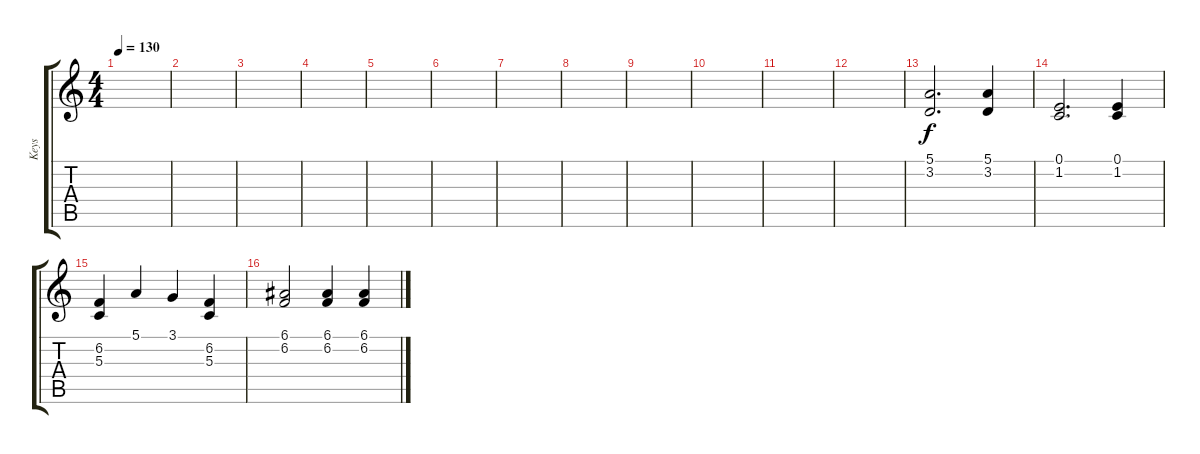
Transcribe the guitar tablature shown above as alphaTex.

\track ("Keys" "Keys") {instrument vibraphone}
\staff {score tabs}
\tuning (E4 B3 G3 D3 A2 E2) {hide}
\ts (4 4)
\tempo 130
\clef g2
\ks c
|
|
|
|
|
|
|
|
|
|
|
|
(5.1 3.2).2{d volume 13 instrument acousticgrandpiano} (5.1 3.2).4 |
(0.1 1.2).2{d} (0.1 1.2).4 |
(6.2 5.3).4 5.1.4 3.1.4 (6.2 5.3).4 |
(6.1 6.2).2 (6.1 6.2).4 (6.1 6.2).4
